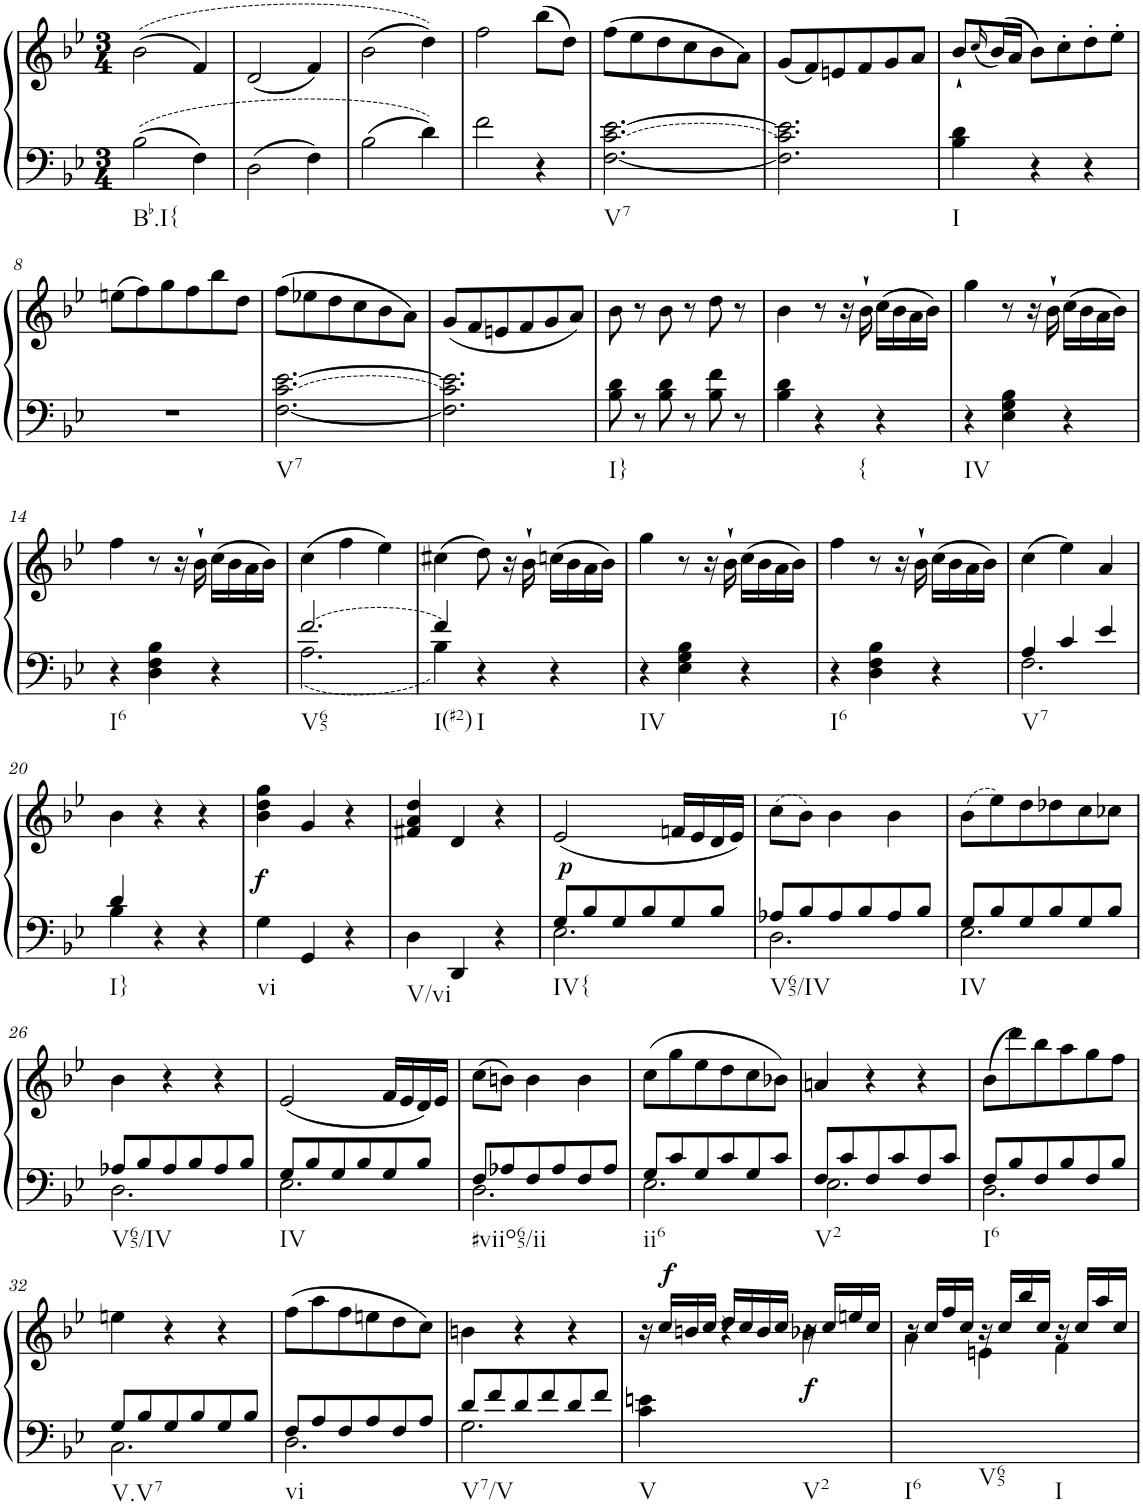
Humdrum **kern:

**kern	**kern	**dynam
*part1	*part1	*part1
*staff2	*staff1	*staff1/2
*I"Piano, Piano right	*	*
*I'Pno.	*	*
*clefF4	*clefG2	*
*k[b-e-]	*k[b-e-]	*
*M3/4	*M3/4	*
=1	=1	=1
!LO:TX:b:t=Bb.I{	!	!
2B-\	((2b-\	.
4F\	4f/)	.
=2	=2	=2
2D\	(2d/	.
4F\	4f/)	.
=3	=3	=3
2B-\	(2b-\	.
4d\	4dd\))	.
=4	=4	=4
2f\	2ff\	.
4r	(8bb-\L	.
.	8dd\J)	.
=5	=5	=5
!LO:TX:b:t=V7	!	!
!LO:T:n=2:dash	!	!
[2.F\ [2.c\ [2.e-\	(8ff\L	.
.	8ee-\	.
.	8dd\	.
.	8cc\	.
.	8b-\	.
.	8a\J)	.
=6	=6	=6
2.F\] 2.c\] 2.e-\]	(8g/L	.
.	8f/)	.
.	8en/	.
.	8f/	.
.	8g/	.
.	8a/J	.
=7	=7	=7
!LO:TX:b:t=I	!	!
4B-\ 4d\	8b-`/L	.
.	(16qcc/	.
.	(16b-/L)	.
.	16a/JJ	.
4r	8b-\L)	.
.	8cc'\	.
4r	8dd'\	.
.	8ee-'\J	.
!!LO:LB:g=z
=8	=8	=8
2.r	(8een\L	.
.	8ff\)	.
.	8gg\	.
.	8ff\	.
.	8bb-\	.
.	8dd\J	.
=9	=9	=9
!LO:TX:b:t=V7	!	!
!LO:T:n=2:dash	!	!
[2.F\ [2.c\ [2.e-\	(8ff\L	.
.	8ee-X\	.
.	8dd\	.
.	8cc\	.
.	8b-\	.
.	8a\J)	.
=10	=10	=10
2.F\] 2.c\] 2.e-\]	(8g/L	.
.	8f/	.
.	8en/	.
.	8f/	.
.	8g/	.
.	8a/J)	.
=11	=11	=11
!LO:TX:b:t=I}	!	!
8B-\ 8d\	8b-\	.
8r	8r	.
8B-\ 8d\	8b-\	.
8r	8r	.
8B-\ 8f\	8dd\	.
8r	8r	.
=12	=12	=12
4B-\ 4d\	4b-\	.
!LO:TX:b:t={	!	!
4r	8r	.
.	16r	.
.	16b-`\	.
4r	(16cc\LL	.
.	16b-\	.
.	16a\	.
.	16b-\JJ)	.
=13	=13	=13
!LO:TX:b:t=IV	!	!
4r	4gg\	.
4E-\ 4G\ 4B-\	8r	.
.	16r	.
.	16b-`\	.
4r	(16cc\LL	.
.	16b-\	.
.	16a\	.
.	16b-\JJ)	.
!!LO:LB:g=z
=14	=14	=14
!LO:TX:b:t=I6	!	!
4r	4ff\	.
4D\ 4F\ 4B-\	8r	.
.	16r	.
.	16b-`\	.
4r	(16cc\LL	.
.	16b-\	.
.	16a\	.
.	16b-\JJ)	.
=15	=15	=15
!LO:TX:b:t=V65	!	!
!LO:T:dash	!	!
*^	*	*
[2.f/	2.A\	(4cc\	.
.	.	4ff\	.
.	.	4ee-\)	.
=16	=16	=16	=16
!LO:TX:b:t=I(#2)	!	!	!
4f/]	4B-\	(4cc#X\	.
!LO:TX:b:t=I	!	!	!
4r	2ryy	8dd\)	.
.	.	16r	.
.	.	16b-`\	.
4r	.	(16ccn\LL	.
.	.	16b-\	.
.	.	16a\	.
.	.	16b-\JJ)	.
*v	*v	*	*
=17	=17	=17
!LO:TX:b:t=IV	!	!
4r	4gg\	.
4E-\ 4G\ 4B-\	8r	.
.	16r	.
.	16b-`\	.
4r	(16cc\LL	.
.	16b-\	.
.	16a\	.
.	16b-\JJ)	.
=18	=18	=18
!LO:TX:b:t=I6	!	!
4r	4ff\	.
4D\ 4F\ 4B-\	8r	.
.	16r	.
.	16b-`\	.
4r	(16cc\LL	.
.	16b-\	.
.	16a\	.
.	16b-\JJ)	.
=19	=19	=19
*^	*	*
!LO:TX:b:t=V7	!	!	!
4A/	2.F\	(4cc\	.
4c/	.	4ee-\)	.
4e-/	.	4a/	.
!!LO:LB:g=z
=20	=20	=20	=20
!LO:TX:b:t=I}	!	!	!
4d/	4B-\	4b-\	.
4r	2ryy	4r	.
4r	.	4r	.
*v	*v	*	*
=21	=21	=21
!LO:TX:b:t=vi	!	!
!	!	!LO:DY:b
4G\	4b-\ 4dd\ 4gg\	f
4GG/	4g/	.
4r	4r	.
=22	=22	=22
!LO:TX:b:t=V/vi	!	!
4D\	4f#X/ 4a/ 4dd/	.
4DD/	4d/	.
4r	4r	.
=23	=23	=23
*^	*	*
!LO:TX:b:t=IV{	!	!	!
!	!	!	!LO:DY:b
8G/L	2.E-\	(2e-/	p
8B-/	.	.	.
8G/	.	.	.
8B-/	.	.	.
8G/	.	16fn/LL	.
.	.	16e-/	.
8B-/J	.	16d/	.
.	.	16e-/JJ)	.
=24	=24	=24	=24
!LO:TX:b:t=V65/IV	!	!	!
8A-X/L	2.D\	(8cc\L	.
8B-/	.	8b-\J)	.
8A-/	.	4b-\	.
8B-/	.	.	.
8A-/	.	4b-\	.
8B-/J	.	.	.
=25	=25	=25	=25
!LO:TX:b:t=IV	!	!	!
8G/L	2.E-\	(8b-\L	.
8B-/	.	8ee-\)	.
8G/	.	8dd\	.
8B-/	.	8dd-X\	.
8G/	.	8cc\	.
8B-/J	.	8cc-X\J	.
!!LO:LB:g=z
=26	=26	=26	=26
!LO:TX:b:t=V65/IV	!	!	!
8A-X/L	2.D\	4b-\	.
8B-/	.	.	.
8A-/	.	4r	.
8B-/	.	.	.
8A-/	.	4r	.
8B-/J	.	.	.
=27	=27	=27	=27
!LO:TX:b:t=IV	!	!	!
8G/L	2.E-\	(2e-/	.
8B-/	.	.	.
8G/	.	.	.
8B-/	.	.	.
8G/	.	16f/LL	.
.	.	16e-/	.
8B-/J	.	16d/)	.
.	.	16e-/JJ	.
=28	=28	=28	=28
!LO:TX:b:t=#viio65/ii	!	!	!
8F/L	2.D\	(8cc\L	.
8A-X/	.	8bn\J)	.
8F/	.	4b\	.
8A-/	.	.	.
8F/	.	4b\	.
8A-/J	.	.	.
=29	=29	=29	=29
!LO:TX:b:t=ii6	!	!	!
8G/L	2.E-\	(8cc\L	.
8c/	.	8gg\	.
8G/	.	8ee-\	.
8c/	.	8dd\	.
8G/	.	8cc\	.
8c/J	.	8b-X\J)	.
=30	=30	=30	=30
!LO:TX:b:t=V2	!	!	!
8F/L	2.E-\	4an/	.
8c/	.	.	.
8F/	.	4r	.
8c/	.	.	.
8F/	.	4r	.
8c/J	.	.	.
=31	=31	=31	=31
!LO:TX:b:t=I6	!	!	!
8F/L	2.D\	(8b-\L	.
8B-/	.	8ddd\)	.
8F/	.	8bb-\	.
8B-/	.	8aa\	.
8F/	.	8gg\	.
8B-/J	.	8ff\J	.
!!LO:LB:g=z
=32	=32	=32	=32
!LO:TX:b:t=V.V7	!	!	!
8G/L	2.C\	4een\	.
8B-/	.	.	.
8G/	.	4r	.
8B-/	.	.	.
8G/	.	4r	.
8B-/J	.	.	.
=33	=33	=33	=33
!LO:TX:b:t=vi	!	!	!
8F/L	2.D\	(8ff\L	.
8A/	.	8aa\	.
8F/	.	8ff\	.
8A/	.	8een\	.
8F/	.	8dd\	.
8A/J	.	8cc\J)	.
=34	=34	=34	=34
!LO:TX:b:t=V7/V	!	!	!
8d/L	2.G\	4bn\	.
8f/	.	.	.
8d/	.	4r	.
8f/	.	.	.
8d/	.	4r	.
8f/J	.	.	.
*v	*v	*	*
=35	=35	=35
*	*^	*
!LO:TX:b:t=V	!	!	!
4c\ 4en\	16r	2ryy	.
!	!	!	!LO:DY:a
.	16cc/LL	.	f
.	16bn/	.	.
.	16cc/JJ	.	.
4r	16dd/LL	.	.
.	16cc/	.	.
.	16b/	.	.
.	16cc/JJ	.	.
!LO:TX:b:t=V2	!	!	!
!	!	!	!LO:DY:a=2
4ryy	16r	4b-X\	f
.	16cc/LL	.	.
.	16een/	.	.
.	16cc/JJ	.	.
=36	=36	=36	=36
!LO:TX:b:t=I6	!	!	!
4ryy	16r	4a\	.
.	16cc/LL	.	.
.	16ff/	.	.
.	16cc/JJ	.	.
!LO:TX:b:t=V65	!	!	!
4ryy	16r	4en\	.
.	16cc/LL	.	.
.	16bb-/	.	.
.	16cc/JJ	.	.
!LO:TX:b:t=I	!	!	!
4ryy	16r	4f\	.
.	16cc/LL	.	.
.	16aa/	.	.
.	16cc/JJ	.	.
*	*v	*v	*
=	=	=
*-	*-	*-
